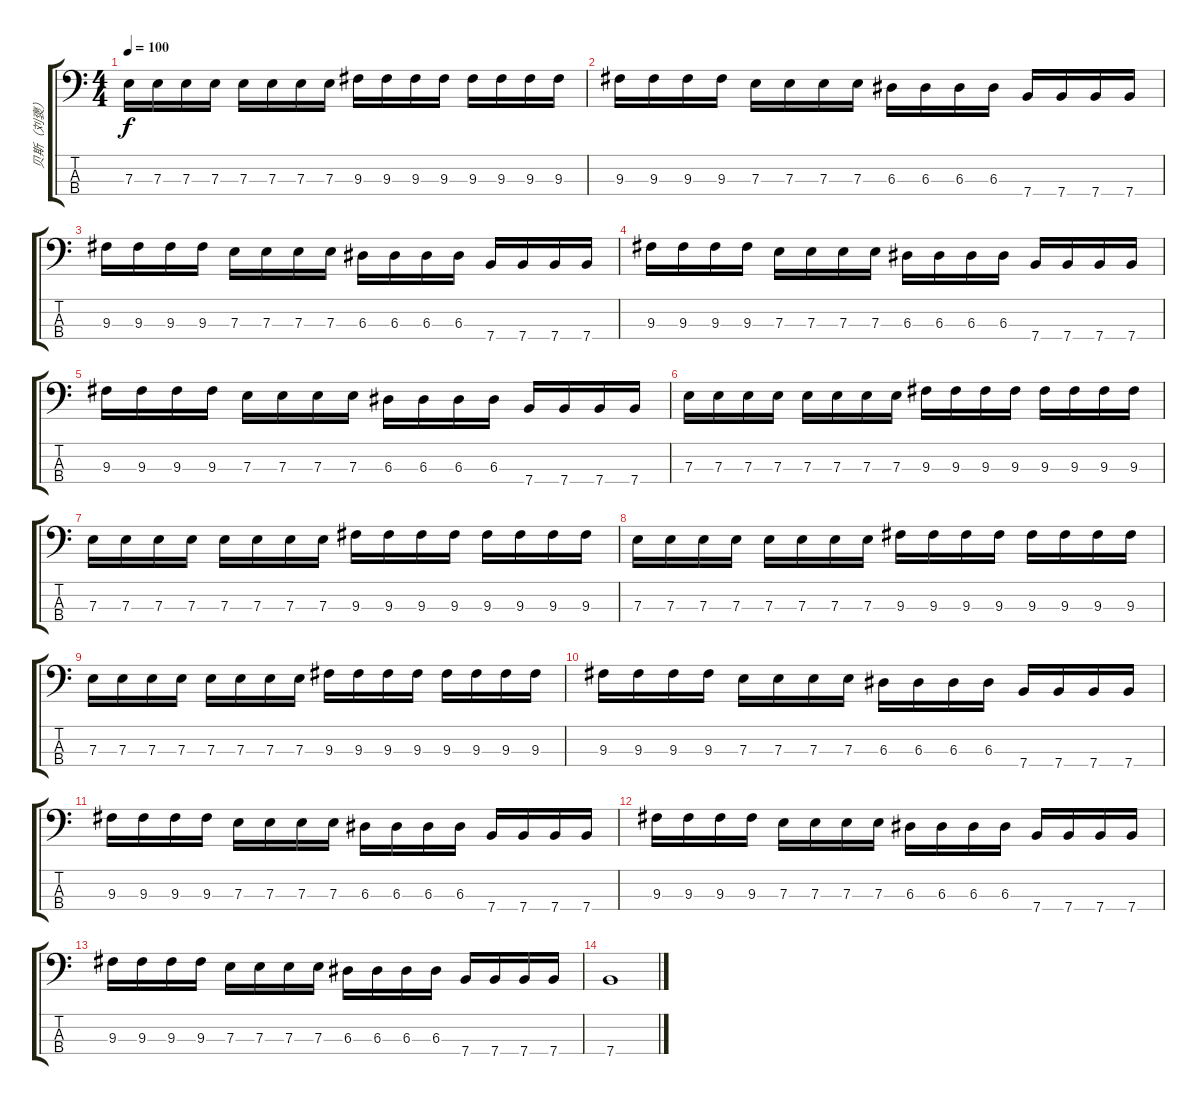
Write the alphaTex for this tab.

\track ("贝斯（刘褒）" "贝斯（刘褒）") {instrument electricbassfinger}
\staff {score tabs}
\tuning (G2 D2 A1 E1) {hide}
\ts (4 4)
\tempo 100
\clef f4
\ks c
7.3.16{dy f} 7.3.16 7.3.16 7.3.16 7.3.16 7.3.16 7.3.16 7.3.16 9.3.16 9.3.16 9.3.16 9.3.16 9.3.16 9.3.16 9.3.16 9.3.16 |
9.3.16 9.3.16 9.3.16 9.3.16 7.3.16 7.3.16 7.3.16 7.3.16 6.3.16 6.3.16 6.3.16 6.3.16 7.4.16 7.4.16 7.4.16 7.4.16 |
9.3.16 9.3.16 9.3.16 9.3.16 7.3.16 7.3.16 7.3.16 7.3.16 6.3.16 6.3.16 6.3.16 6.3.16 7.4.16 7.4.16 7.4.16 7.4.16 |
9.3.16 9.3.16 9.3.16 9.3.16 7.3.16 7.3.16 7.3.16 7.3.16 6.3.16 6.3.16 6.3.16 6.3.16 7.4.16 7.4.16 7.4.16 7.4.16 |
9.3.16 9.3.16 9.3.16 9.3.16 7.3.16 7.3.16 7.3.16 7.3.16 6.3.16 6.3.16 6.3.16 6.3.16 7.4.16 7.4.16 7.4.16 7.4.16 |
7.3.16 7.3.16 7.3.16 7.3.16 7.3.16 7.3.16 7.3.16 7.3.16 9.3.16 9.3.16 9.3.16 9.3.16 9.3.16 9.3.16 9.3.16 9.3.16 |
7.3.16 7.3.16 7.3.16 7.3.16 7.3.16 7.3.16 7.3.16 7.3.16 9.3.16 9.3.16 9.3.16 9.3.16 9.3.16 9.3.16 9.3.16 9.3.16 |
7.3.16 7.3.16 7.3.16 7.3.16 7.3.16 7.3.16 7.3.16 7.3.16 9.3.16 9.3.16 9.3.16 9.3.16 9.3.16 9.3.16 9.3.16 9.3.16 |
7.3.16 7.3.16 7.3.16 7.3.16 7.3.16 7.3.16 7.3.16 7.3.16 9.3.16 9.3.16 9.3.16 9.3.16 9.3.16 9.3.16 9.3.16 9.3.16 |
9.3.16 9.3.16 9.3.16 9.3.16 7.3.16 7.3.16 7.3.16 7.3.16 6.3.16 6.3.16 6.3.16 6.3.16 7.4.16 7.4.16 7.4.16 7.4.16 |
9.3.16 9.3.16 9.3.16 9.3.16 7.3.16 7.3.16 7.3.16 7.3.16 6.3.16 6.3.16 6.3.16 6.3.16 7.4.16 7.4.16 7.4.16 7.4.16 |
9.3.16 9.3.16 9.3.16 9.3.16 7.3.16 7.3.16 7.3.16 7.3.16 6.3.16 6.3.16 6.3.16 6.3.16 7.4.16 7.4.16 7.4.16 7.4.16 |
9.3.16 9.3.16 9.3.16 9.3.16 7.3.16 7.3.16 7.3.16 7.3.16 6.3.16 6.3.16 6.3.16 6.3.16 7.4.16 7.4.16 7.4.16 7.4.16 |
7.4.1
